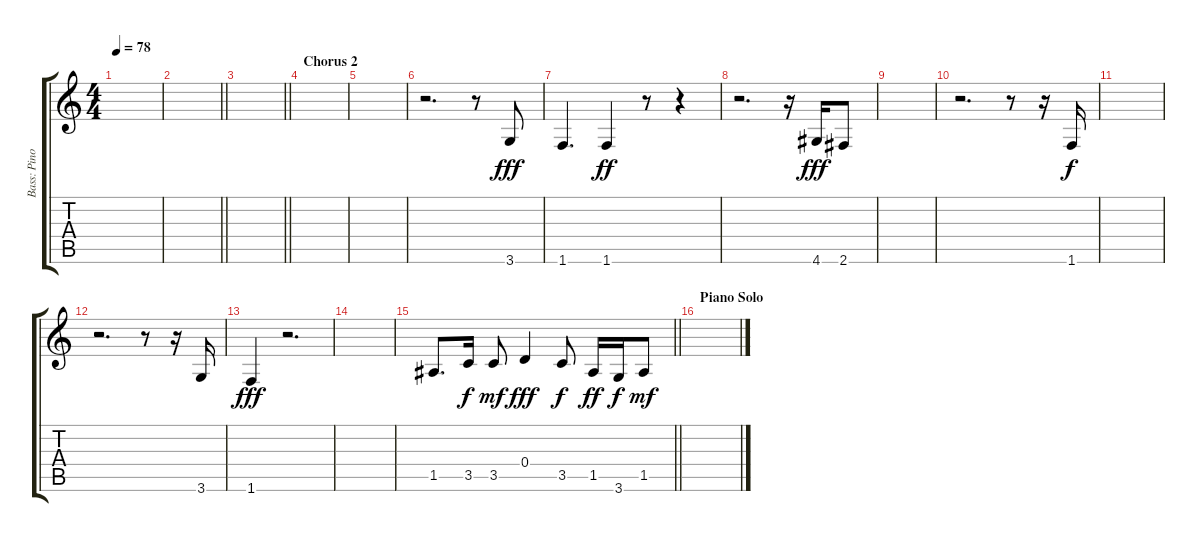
\track ("Bass: Pino Palladino" "Bass: Pino") {instrument fretlessbass}
\staff {score tabs}
\tuning (E4 B3 G3 D3 A2 E2) {hide}
\ts (4 4)
\tempo 78
\clef g2
\ks c
|
\barLineRight lightlight
|
\barLineRight lightlight
|
\section ("" "Chorus 2")
|
|
r.2{d} r.8 3.6.8{dy fff} |
1.6.4{d} 1.6.4{dy ff} r.8 r.4 |
r.2{d} r.16 4.6.16{dy fff} 2.6.8 |
|
r.2{d} r.8 r.16 1.6.16{dy f} |
|
r.2{d} r.8 r.16 3.6.16 |
1.6.4{dy fff} r.2{d} |
|
\barLineRight lightlight
1.5.8{d} 3.5.16{dy f} 3.5.8{dy mf} 0.4.4{dy fff} 3.5.8{dy f} 1.5.16{dy ff} 3.6.16{dy f} 1.5.8{dy mf} |
\section ("" "Piano Solo")
